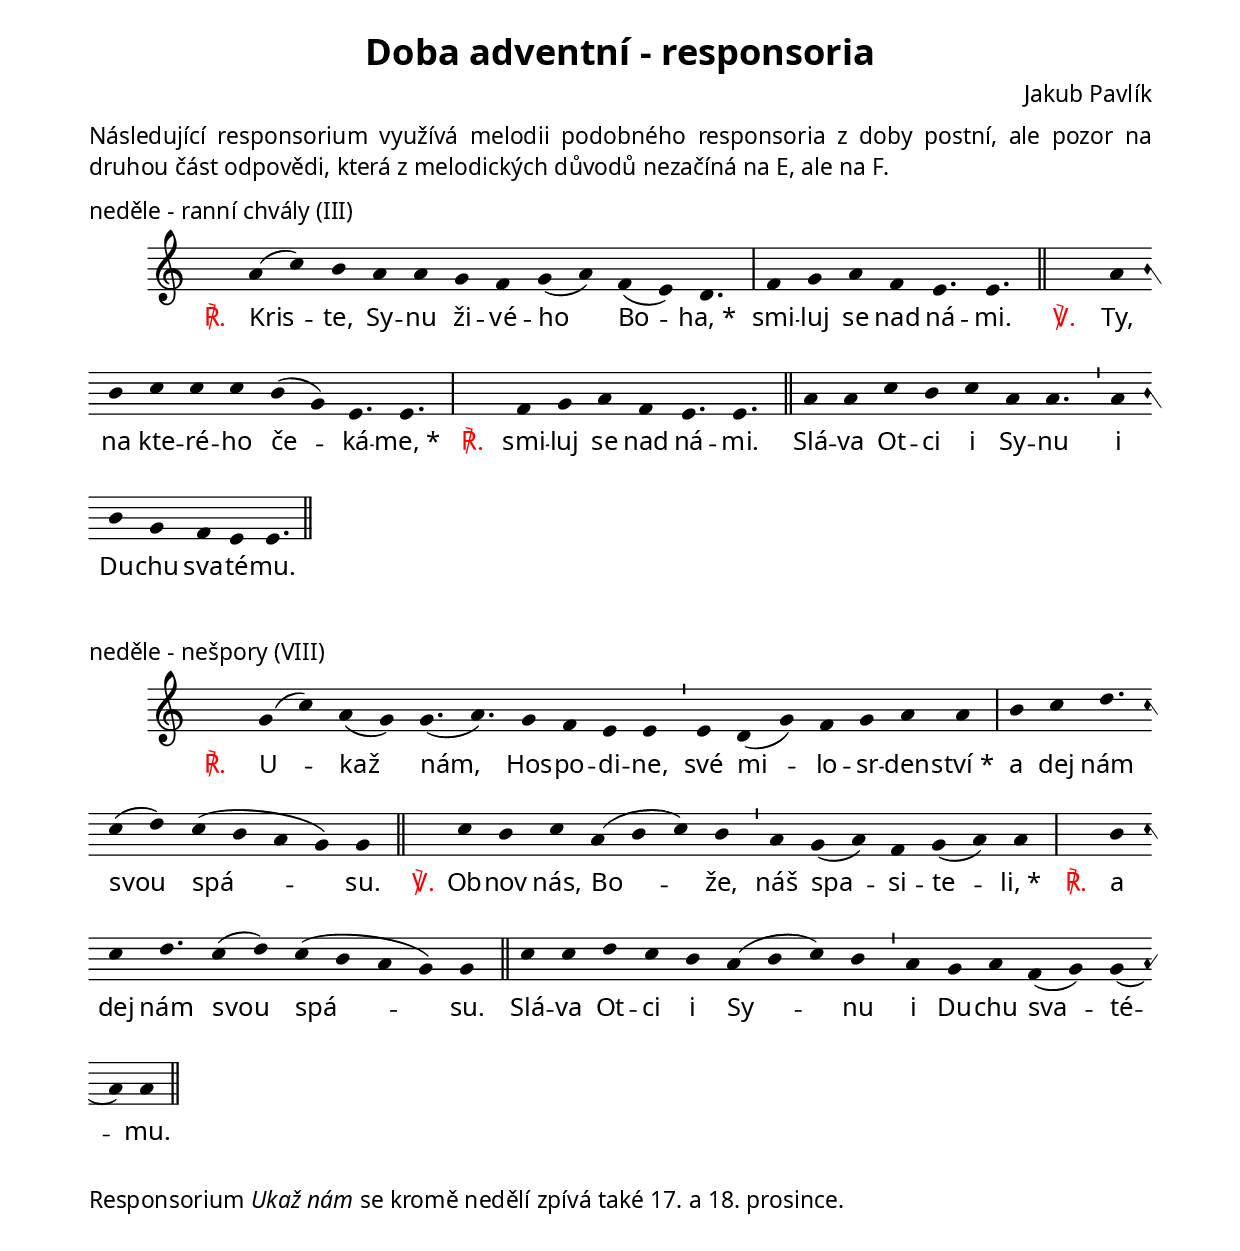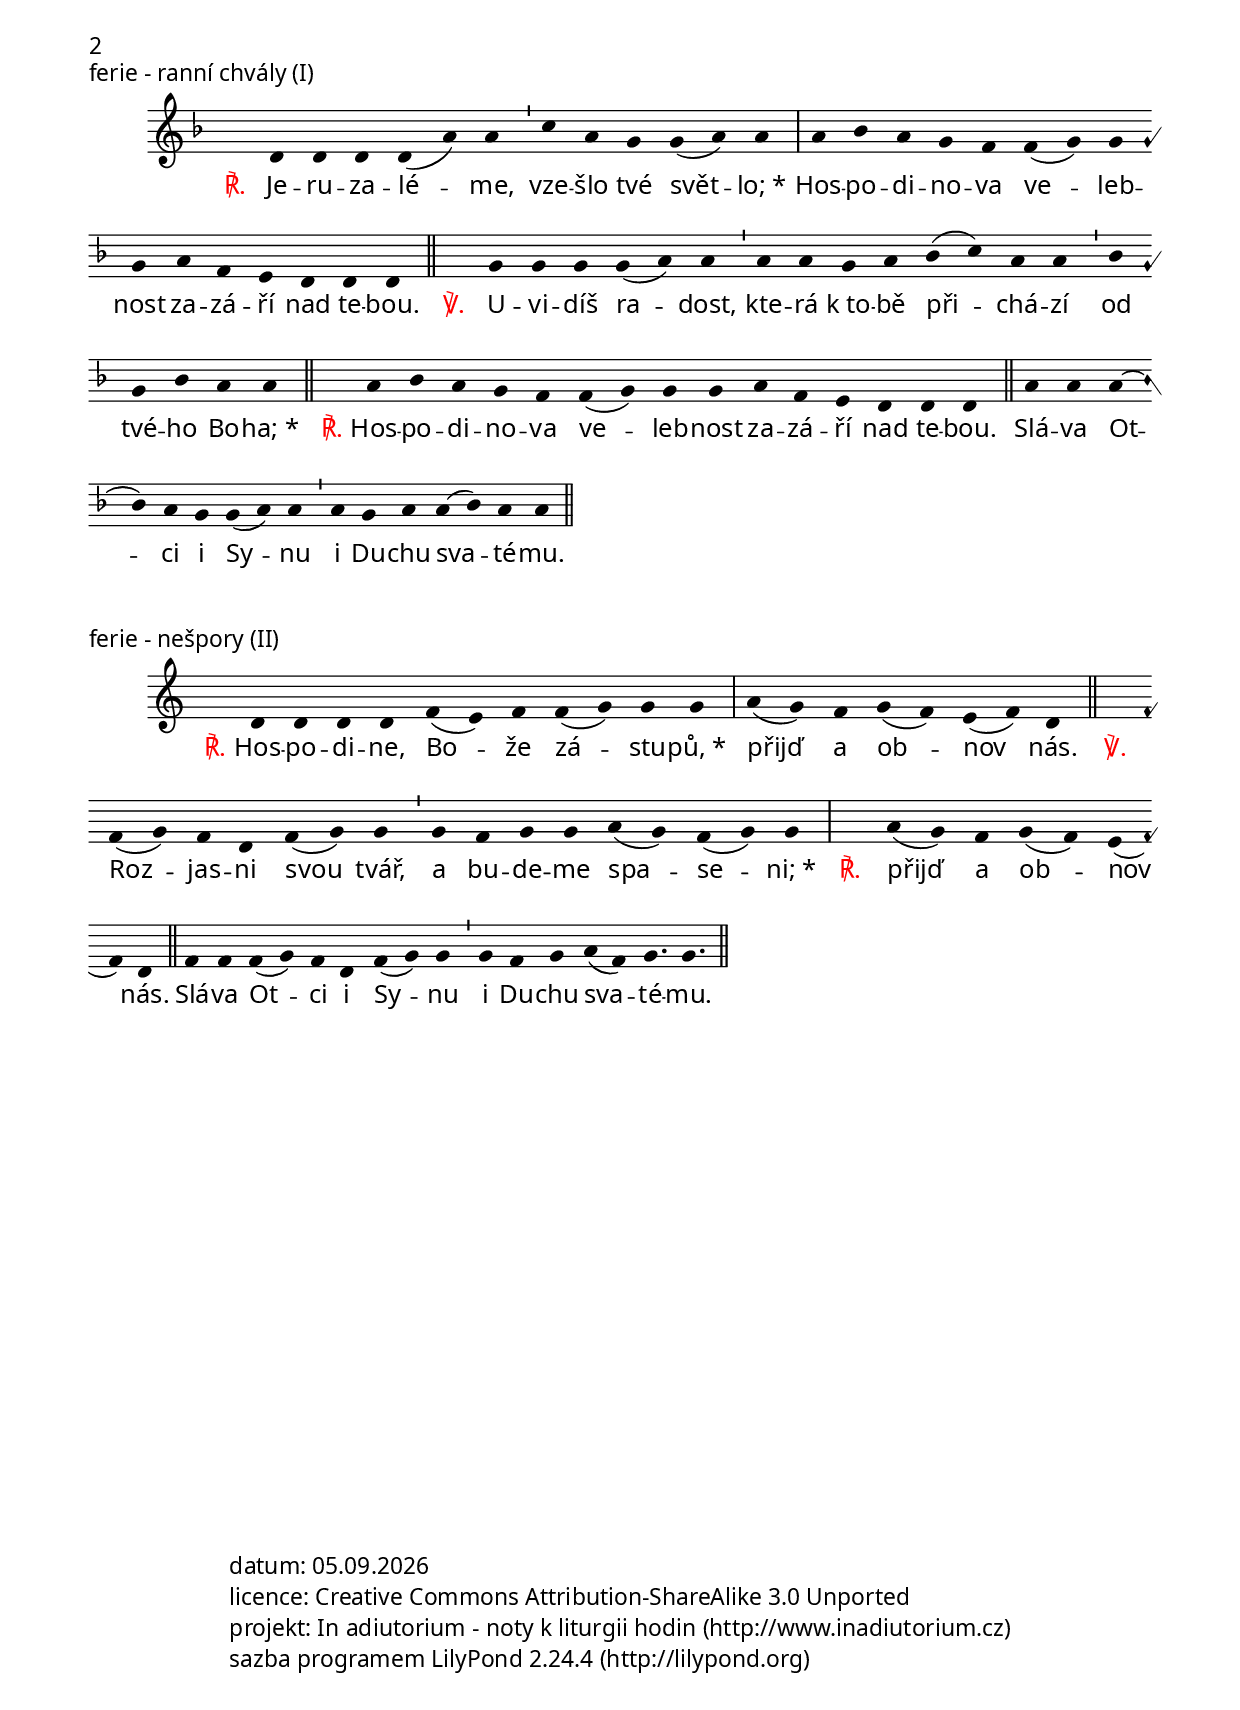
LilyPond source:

\version "2.14.2"

\header {
  title = "Doba adventní - responsoria"
  composer = "Jakub Pavlík"
}

\paper {
  % neroztahovat noty na celou stranku, ale nechat misto dole:
  ragged-bottom = ##t
}

\include "spolecne.ly"
\include "dilyresponsorii.ly"

\markup\justify {
  Následující responsorium využívá melodii podobného responsoria
  z doby postní, ale pozor na druhou část odpovědi,
  která z melodických důvodů nezačíná na E, ale na F.
}

% Podstatna cast melodie (krome verse) je zkopirovana
% z responsoria pro dobu postni.
\score {
  \relative c'' {
    \choralniRezim

    \neviditelna a
    a4( c) b a a g f g( a) f( e) d4. \barMax
    f4 g a f e4. e \barFinalis

    \neviditelna a
    a4 b c c c b( g) e4. e \barMax
    \neviditelna e
    f4 g a f e4. e \barFinalis

    a4 a c b c a a4. \barMin
    a4 b g f e e4. \barFinalis
  }
  \addlyrics {
    \Response Kris -- te, Sy -- nu ži -- vé -- ho Bo -- ha,_*
    smi -- luj se nad ná -- mi.

    \Verse Ty, na kte -- ré -- ho če -- ká -- me,_*
    \Response smi -- luj se nad ná -- mi.
    \textRespDoxologie
  }
  \header {
    quid = "resp."
    modus = "III"
    titulus = "neděle - ranní chvály"
    piece = \markup\sestavTitulekRespII
    id = "ne-rch"
  }
}

\score {
  \relative c'' {
    \choralniRezim

    % R
    \neviditelna g
    g4( c) a( g) g4.( a) g4 f e e \barMin
    e d( g) f g a a \barMax
    b4 c d4. c4( d) c( b a g) g \barFinalis
    % V
    \neviditelna b
    c4 b c a(b c) b \barMin
    a g( a) f g( a) a \barMax
    % R
    \neviditelna b
    b4 c d4. c4( d) c( b a g) g \barFinalis
    % Slava
    c4 c d c b a( b c) b \barMin
    a g a f( g) g( a) a \barFinalis
  }
  \addlyrics {
    \Response U -- kaž nám, Hos -- po -- di -- ne, své mi -- lo -- sr -- den -- ství_*
    a dej nám svou spá -- su.
    \Verse Ob -- nov nás, Bo -- že, náš spa -- si -- te -- li,_*
    \Response a dej nám svou spá -- su.
    \textRespDoxologie
  }
  \header {
    quid = "resp."
    modus = "VIII"
    titulus = "neděle - nešpory"
    piece = \markup\sestavTitulekRespII
    id = "ne-ne"
  }
}

\markup{
  Responsorium \italic{Ukaž nám} se kromě nedělí zpívá také 17. a 18. prosince.
}

\pageBreak

\score {
  \relative c' {
    \choralniRezim
    \key f \major

    % R
    \neviditelna d
    d4 d d d( a') a \barMin c a g g( a) a \barMax
    a bes a g f f( g) g g a f e d d d \barFinalis
    % V
    \neviditelna g
    g4 g g g( a) a \barMin a a g a bes( c) a a \barMin
    bes4 g bes a a \barFinalis
    % R
    \neviditelna a
    a bes a g f f( g) g g a f e d d d \barFinalis
    % Slava
    a'4 a a( bes) a g g( a) a \barMin a g a a( bes) a a \barFinalis
  }
  \addlyrics {
    \Response Je -- ru -- za -- lé -- me, vze -- šlo tvé svět -- lo;_*
    Hos -- po -- di -- no -- va ve -- leb -- nost za -- zá -- ří nad te -- bou.
    \Verse U -- vi -- díš ra -- dost, kte -- rá k_to -- bě při -- chá -- zí od tvé -- ho Bo -- ha;_*
    \Response Hos -- po -- di -- no -- va ve -- leb -- nost za -- zá -- ří nad te -- bou.
    \textRespDoxologie
  }
  \header {
    quid = "resp."
    modus = "I"
    titulus = "ferie - ranní chvály"
    piece = \markup\sestavTitulekRespII
    id = "fe-rch"
  }
}

\score {
  \relative c' {
    \choralniRezim

    % R
    \neviditelna d
    d4 d d d f( e) f f( g) g g \barMax
    a( g) f g( f) e( f) d \barFinalis
    % V
    \neviditelna f
    f4( g) f d f( g) g \barMin g f g g a( g) f( g) g \barMax
    % R
    \neviditelna g
    a( g) f g( f) e( f) d \barFinalis
    % Slava
    f4 f f( g) f d f( g) g \barMin g f g a( f) g4. g \barFinalis
  }
  \addlyrics {
    \Response Hos -- po -- di -- ne, Bo -- že zá -- stu -- pů,_*
    přijď a ob -- nov nás.
    \Verse Roz -- jas -- ni svou tvář, a bu -- de -- me spa -- se -- ni;_*
    \Response přijď a ob -- nov nás.
    \textRespDoxologie
  }
  \header {
    quid = "resp."
    modus = "II"
    titulus = "ferie - nešpory"
    piece = \markup\sestavTitulekRespII
    id = "fe-ne"
  }
}